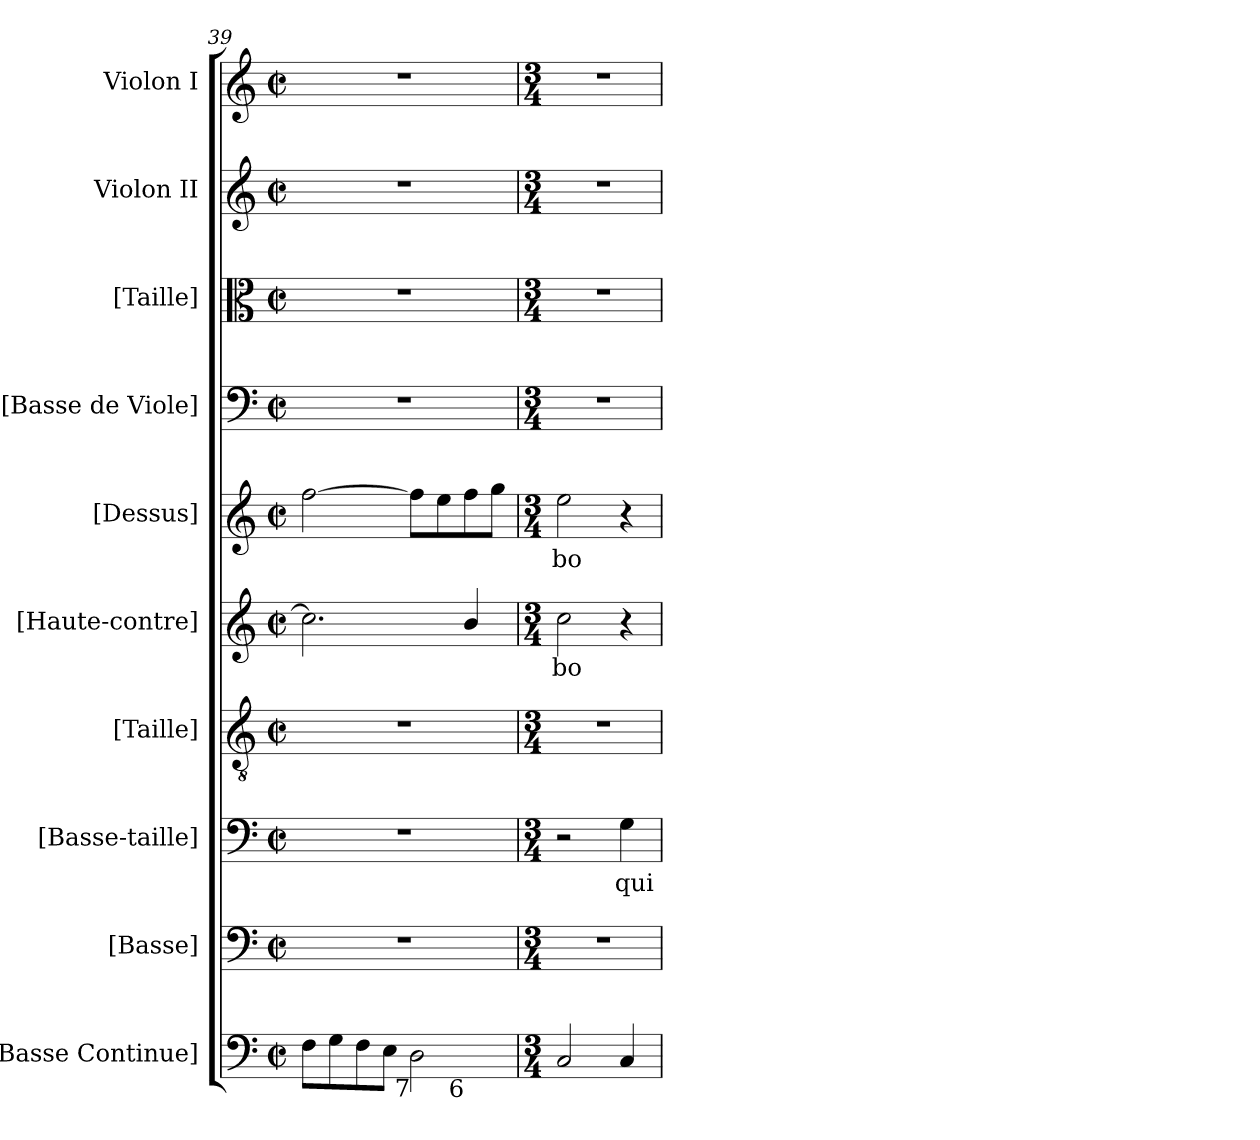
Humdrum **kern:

**kern	**kern	**kern	**text	**kern	**kern	**text	**kern	**text	**kern	**kern	**kern	**kern
*part10	*part9	*part8	*part8	*part7	*part6	*part6	*part5	*part5	*part4	*part3	*part2	*part1
*staff10	*staff9	*staff8	*staff8	*staff7	*staff6	*staff6	*staff5	*staff5	*staff4	*staff3	*staff2	*staff1
*I"[Basse Continue]	*I"[Basse]	*I"[Basse-taille]	*	*I"[Taille]	*I"[Haute-contre]	*	*I"[Dessus]	*	*I"[Basse de Viole]	*I"[Taille]	*I"Violon II	*I"Violon I
*I'B.c.	*I'B.	*I'B.t.	*	*I'T.	*I'H.C.	*	*I'D.	*	*	*	*I'Vln. II	*I'Vln. I
*clefF4	*clefF4	*clefF4	*	*clefGv2	*clefG2	*	*clefG2	*	*clefF4	*clefC3	*clefG2	*clefG2
*	*	*	*	*ITrd7c12	*ITrd7c12	*	*	*	*	*	*	*
*k[]	*k[]	*k[]	*	*k[]	*k[]	*	*k[]	*	*k[]	*k[]	*k[]	*k[]
*M2/2	*M2/2	*M2/2	*	*M2/2	*M2/2	*	*M2/2	*	*M2/2	*M2/2	*M2/2	*M2/2
*met(c|)	*met(c|)	*met(c|)	*	*met(c|)	*met(c|)	*	*met(c|)	*	*met(c|)	*met(c|)	*met(c|)	*met(c|)
=39	=39	=39	=39	=39	=39	=39	=39	=39	=39	=39	=39	=39
*^	*	*	*	*	*	*	*	*	*	*	*	*
8Fi\L	2.ryy	1r	1r	.	1r	2.ci\]	.	[2ffi\	.	1r	1r	1r	1r
8Gi\	.	.	.	.	.	.	.	.	.	.	.	.	.
8Fi\	.	.	.	.	.	.	.	.	.	.	.	.	.
8Ei\J	.	.	.	.	.	.	.	.	.	.	.	.	.
!LO:TX:b:rj:t=7	!	!	!	!	!	!	!	!	!	!	!	!	!
2Di\	.	.	.	.	.	.	.	8ffi\L]	.	.	.	.	.
.	.	.	.	.	.	.	.	8eei\	.	.	.	.	.
!	!LO:TX:b:rj:t=6	!	!	!	!	!	!	!	!	!	!	!	!
.	4ryy	.	.	.	.	4Bi/	.	8ffi\	.	.	.	.	.
.	.	.	.	.	.	.	.	8ggi\J	.	.	.	.	.
*v	*v	*	*	*	*	*	*	*	*	*	*	*	*
=40	=40	=40	=40	=40	=40	=40	=40	=40	=40	=40	=40	=40
*M3/4	*M3/4	*M3/4	*	*M3/4	*M3/4	*	*M3/4	*	*M3/4	*M3/4	*M3/4	*M3/4
*^	*	*	*	*	*	*	*	*	*	*	*	*
!	!	!LO:N:vis=1	!	!	!LO:N:vis=1	!	!	!	!	!	!	!	!
*v	*v	*	*	*	*	*	*	*	*	*	*	*	*
*^	*	*	*	*	*	*	*	*	*	*	*	*
!	!	!	!	!	!	!	!LO:LY:b:color=#000000	!	!	!	!	!	!
*v	*v	*	*	*	*	*	*	*	*	*	*	*	*
*^	*	*	*	*	*	*	*	*	*	*	*	*
!	!	!	!	!	!	!	!	!	!LO:LY:b:color=#000000	!LO:N:vis=1	!LO:N:vis=1	!LO:N:vis=1	!LO:N:vis=1
*v	*v	*	*	*	*	*	*	*	*	*	*	*	*
2Ci/	2.r	2r	.	2.r	2ci\	-bo	2eei\	-bo	2.r	2.r	2.r	2.r
!	!	!	!LO:LY:b:color=#000000	!	!	!	!	!	!	!	!	!
4Ci/	.	4Gi\	qui	.	4r	.	4r	.	.	.	.	.
=	=	=	=	=	=	=	=	=	=	=	=	=
*-	*-	*-	*-	*-	*-	*-	*-	*-	*-	*-	*-	*-
